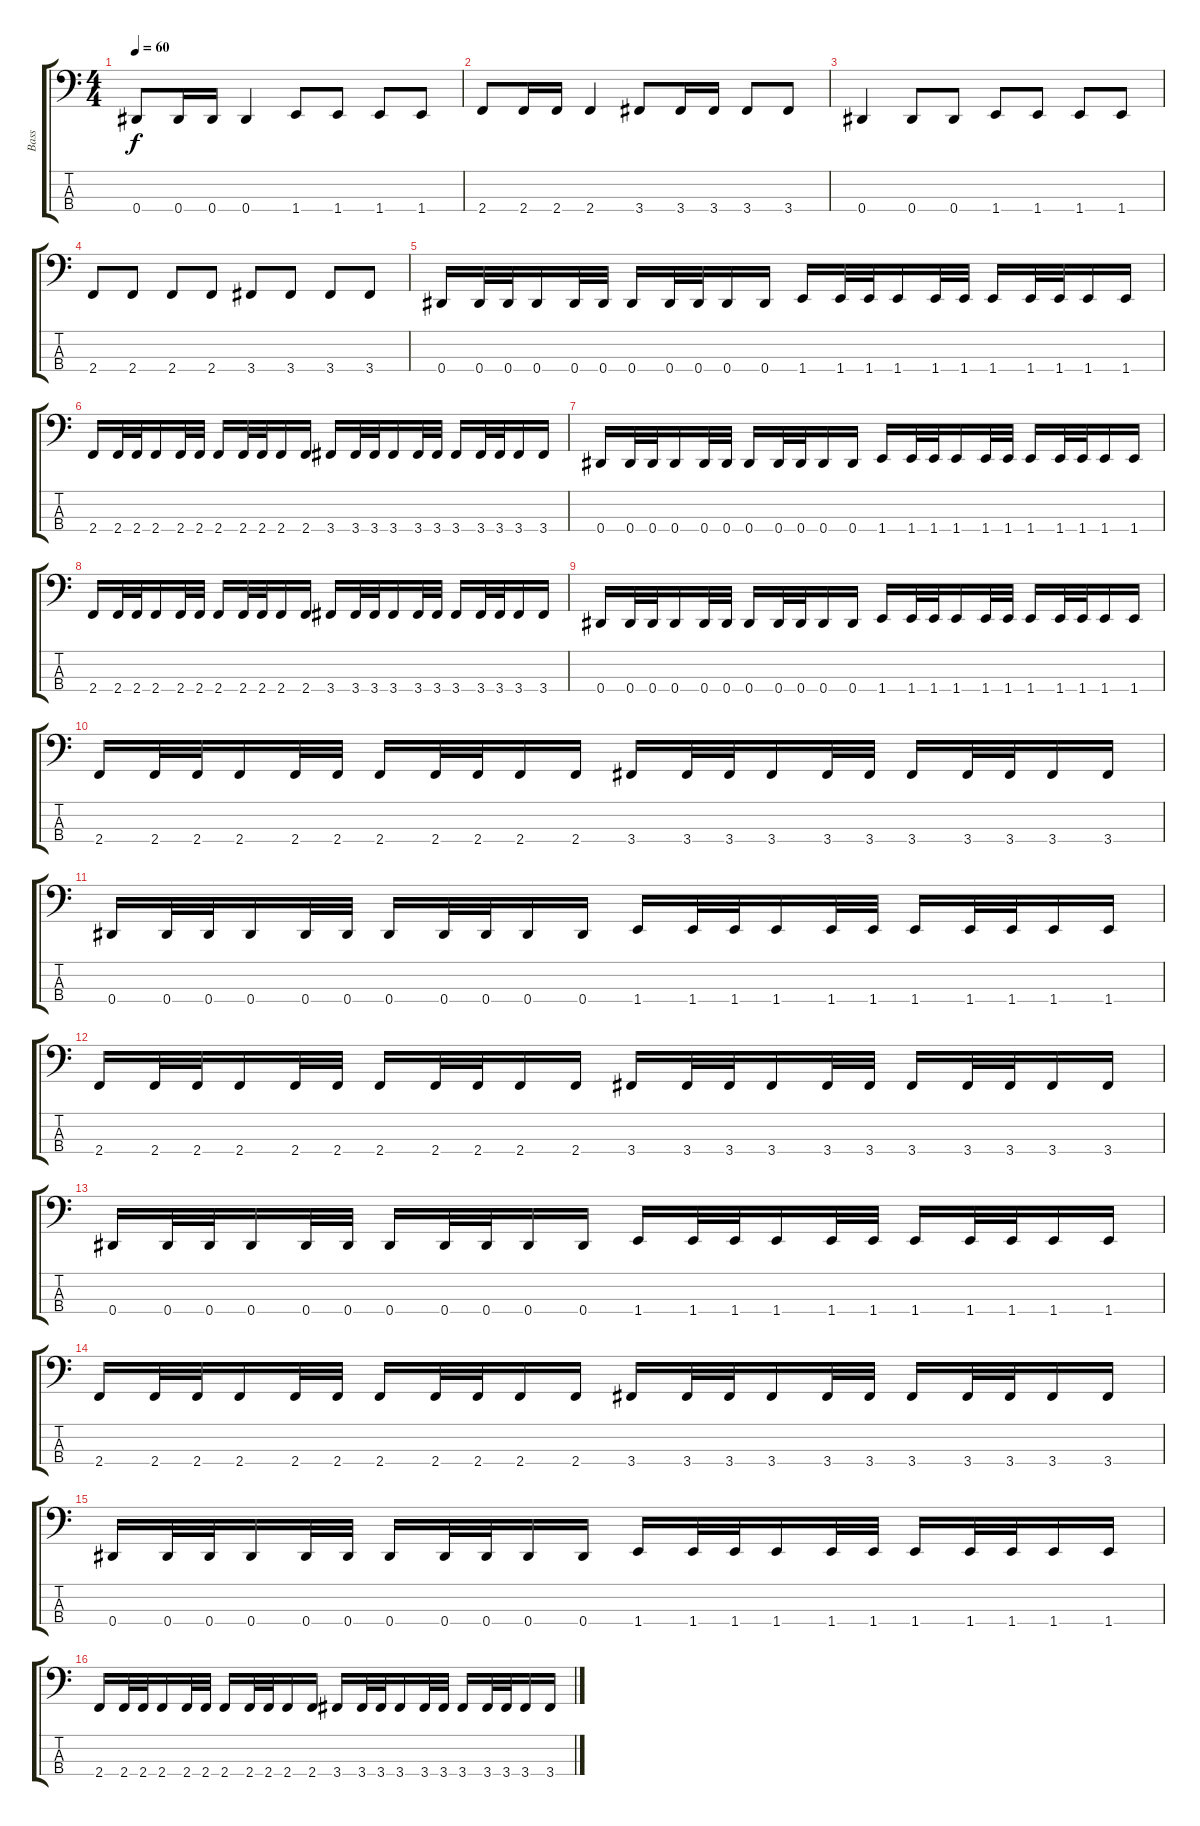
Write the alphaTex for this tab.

\track ("Bass" "Bass") {instrument electricbasspick}
\staff {score tabs}
\tuning (Gb2 Db2 Ab1 Eb1) {hide}
\ts (4 4)
\tempo 60
\clef f4
\ks c
0.4.8{dy f} 0.4.16 0.4.16 0.4.4 1.4.8 1.4.8 1.4.8 1.4.8 |
2.4.8 2.4.16 2.4.16 2.4.4 3.4.8 3.4.16 3.4.16 3.4.8 3.4.8 |
0.4.4 0.4.8 0.4.8 1.4.8 1.4.8 1.4.8 1.4.8 |
2.4.8 2.4.8 2.4.8 2.4.8 3.4.8 3.4.8 3.4.8 3.4.8 |
0.4.16 0.4.32 0.4.32 0.4.16 0.4.32 0.4.32 0.4.16 0.4.32 0.4.32 0.4.16 0.4.16 1.4.16 1.4.32 1.4.32 1.4.16 1.4.32 1.4.32 1.4.16 1.4.32 1.4.32 1.4.16 1.4.16 |
2.4.16 2.4.32 2.4.32 2.4.16 2.4.32 2.4.32 2.4.16 2.4.32 2.4.32 2.4.16 2.4.16 3.4.16 3.4.32 3.4.32 3.4.16 3.4.32 3.4.32 3.4.16 3.4.32 3.4.32 3.4.16 3.4.16 |
0.4.16 0.4.32 0.4.32 0.4.16 0.4.32 0.4.32 0.4.16 0.4.32 0.4.32 0.4.16 0.4.16 1.4.16 1.4.32 1.4.32 1.4.16 1.4.32 1.4.32 1.4.16 1.4.32 1.4.32 1.4.16 1.4.16 |
2.4.16 2.4.32 2.4.32 2.4.16 2.4.32 2.4.32 2.4.16 2.4.32 2.4.32 2.4.16 2.4.16 3.4.16 3.4.32 3.4.32 3.4.16 3.4.32 3.4.32 3.4.16 3.4.32 3.4.32 3.4.16 3.4.16 |
0.4.16 0.4.32 0.4.32 0.4.16 0.4.32 0.4.32 0.4.16 0.4.32 0.4.32 0.4.16 0.4.16 1.4.16 1.4.32 1.4.32 1.4.16 1.4.32 1.4.32 1.4.16 1.4.32 1.4.32 1.4.16 1.4.16 |
2.4.16 2.4.32 2.4.32 2.4.16 2.4.32 2.4.32 2.4.16 2.4.32 2.4.32 2.4.16 2.4.16 3.4.16 3.4.32 3.4.32 3.4.16 3.4.32 3.4.32 3.4.16 3.4.32 3.4.32 3.4.16 3.4.16 |
0.4.16 0.4.32 0.4.32 0.4.16 0.4.32 0.4.32 0.4.16 0.4.32 0.4.32 0.4.16 0.4.16 1.4.16 1.4.32 1.4.32 1.4.16 1.4.32 1.4.32 1.4.16 1.4.32 1.4.32 1.4.16 1.4.16 |
2.4.16 2.4.32 2.4.32 2.4.16 2.4.32 2.4.32 2.4.16 2.4.32 2.4.32 2.4.16 2.4.16 3.4.16 3.4.32 3.4.32 3.4.16 3.4.32 3.4.32 3.4.16 3.4.32 3.4.32 3.4.16 3.4.16 |
0.4.16 0.4.32 0.4.32 0.4.16 0.4.32 0.4.32 0.4.16 0.4.32 0.4.32 0.4.16 0.4.16 1.4.16 1.4.32 1.4.32 1.4.16 1.4.32 1.4.32 1.4.16 1.4.32 1.4.32 1.4.16 1.4.16 |
2.4.16 2.4.32 2.4.32 2.4.16 2.4.32 2.4.32 2.4.16 2.4.32 2.4.32 2.4.16 2.4.16 3.4.16 3.4.32 3.4.32 3.4.16 3.4.32 3.4.32 3.4.16 3.4.32 3.4.32 3.4.16 3.4.16 |
0.4.16{volume 0} 0.4.32 0.4.32 0.4.16 0.4.32 0.4.32 0.4.16 0.4.32 0.4.32 0.4.16 0.4.16 1.4.16 1.4.32 1.4.32 1.4.16 1.4.32 1.4.32 1.4.16 1.4.32 1.4.32 1.4.16 1.4.16 |
2.4.16 2.4.32 2.4.32 2.4.16 2.4.32 2.4.32 2.4.16 2.4.32 2.4.32 2.4.16 2.4.16 3.4.16 3.4.32 3.4.32 3.4.16 3.4.32 3.4.32 3.4.16 3.4.32 3.4.32 3.4.16 3.4.16
